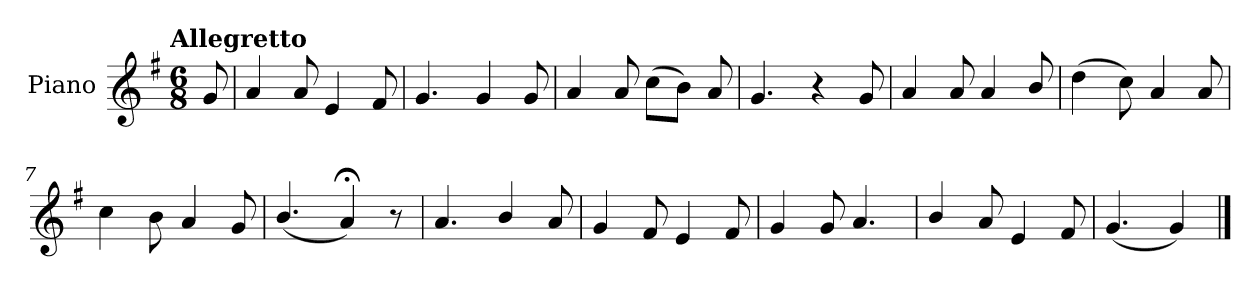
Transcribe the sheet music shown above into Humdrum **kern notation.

**kern
*part1
*staff1
*I"Piano
*I'Pno.
*clefG2
*k[f#]
!!LO:TX:omd:t=Allegretto
*M6/8
*MM116
=
8g/
=1
4a/
8a/
4e/
8f#/
=2
4.g/
4g/
8g/
=3
4a/
8a/
(>8cc\L
8b\J)
8a/
=4
4.g/
4r
8g/
!!LO:LB:g=z
=5
4a/
8a/
4a/
8b/
=6
(>4dd\
8cc\)
4a/
8a/
=7
4cc\
8b\
4a/
8g/
=8
(<4.b/
4a;</)
8r
=9
4.a/
4b/
8a/
!!LO:LB:g=z
=10
4g/
8f#/
4e/
8f#/
=11
4g/
8g/
4.a/
=12
4b/
8a/
4e/
8f#/
=13
(<4.g/
4g/)
==
*-
